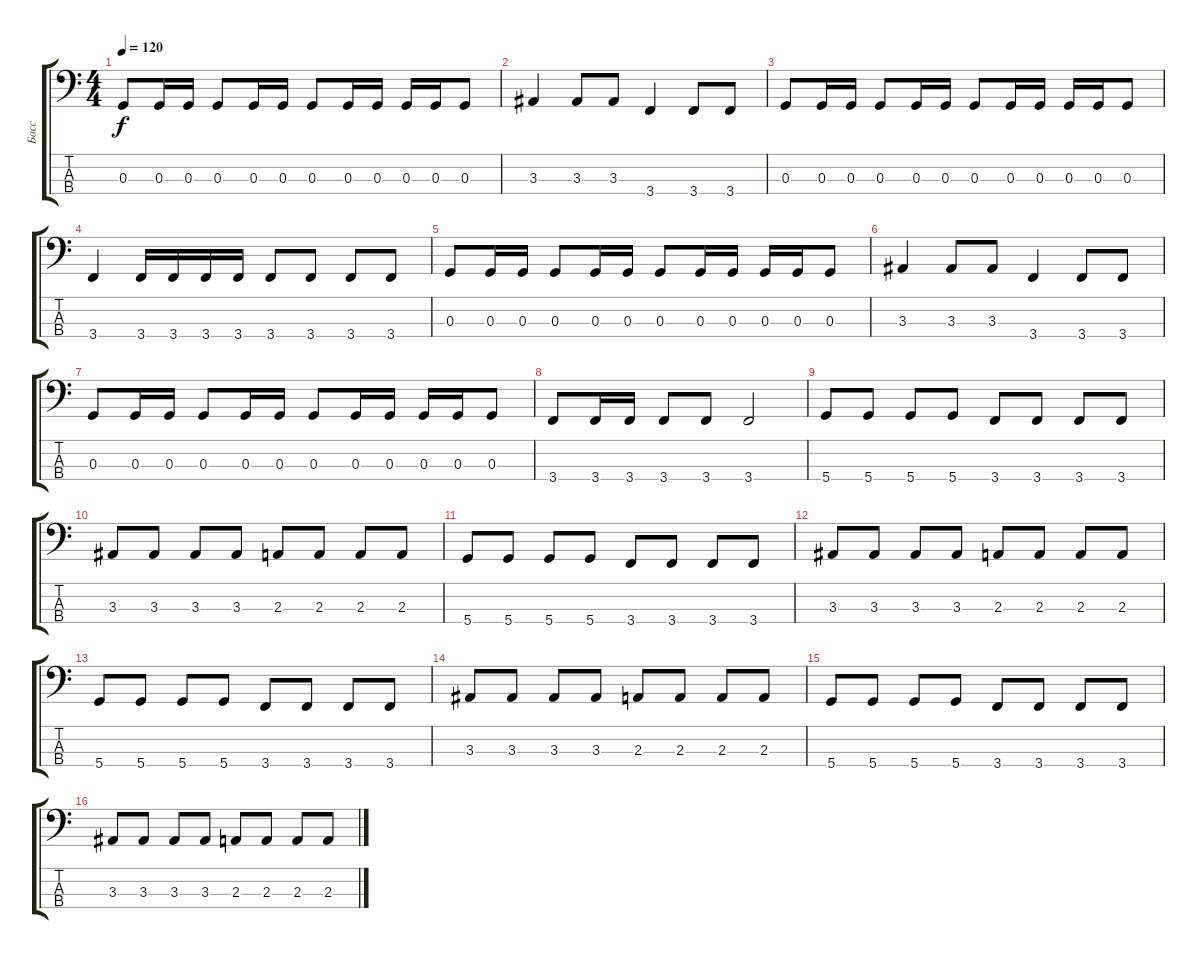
\track ("Басс" "Басс") {instrument electricbassfinger}
\staff {score tabs}
\tuning (F2 C2 G1 D1) {hide}
\ts (4 4)
\tempo 120
\clef f4
\ks c
0.3.8{dy f} 0.3.16 0.3.16 0.3.8 0.3.16 0.3.16 0.3.8 0.3.16 0.3.16 0.3.16 0.3.16 0.3.8 |
3.3.4 3.3.8 3.3.8 3.4.4 3.4.8 3.4.8 |
0.3.8 0.3.16 0.3.16 0.3.8 0.3.16 0.3.16 0.3.8 0.3.16 0.3.16 0.3.16 0.3.16 0.3.8 |
3.4.4 3.4.16 3.4.16 3.4.16 3.4.16 3.4.8 3.4.8 3.4.8 3.4.8 |
0.3.8 0.3.16 0.3.16 0.3.8 0.3.16 0.3.16 0.3.8 0.3.16 0.3.16 0.3.16 0.3.16 0.3.8 |
3.3.4 3.3.8 3.3.8 3.4.4 3.4.8 3.4.8 |
0.3.8 0.3.16 0.3.16 0.3.8 0.3.16 0.3.16 0.3.8 0.3.16 0.3.16 0.3.16 0.3.16 0.3.8 |
3.4.8 3.4.16 3.4.16 3.4.8 3.4.8 3.4.2 |
5.4.8 5.4.8 5.4.8 5.4.8 3.4.8 3.4.8 3.4.8 3.4.8 |
3.3.8 3.3.8 3.3.8 3.3.8 2.3.8 2.3.8 2.3.8 2.3.8 |
5.4.8 5.4.8 5.4.8 5.4.8 3.4.8 3.4.8 3.4.8 3.4.8 |
3.3.8 3.3.8 3.3.8 3.3.8 2.3.8 2.3.8 2.3.8 2.3.8 |
5.4.8 5.4.8 5.4.8 5.4.8 3.4.8 3.4.8 3.4.8 3.4.8 |
3.3.8 3.3.8 3.3.8 3.3.8 2.3.8 2.3.8 2.3.8 2.3.8 |
5.4.8 5.4.8 5.4.8 5.4.8 3.4.8 3.4.8 3.4.8 3.4.8 |
3.3.8 3.3.8 3.3.8 3.3.8 2.3.8 2.3.8 2.3.8 2.3.8
